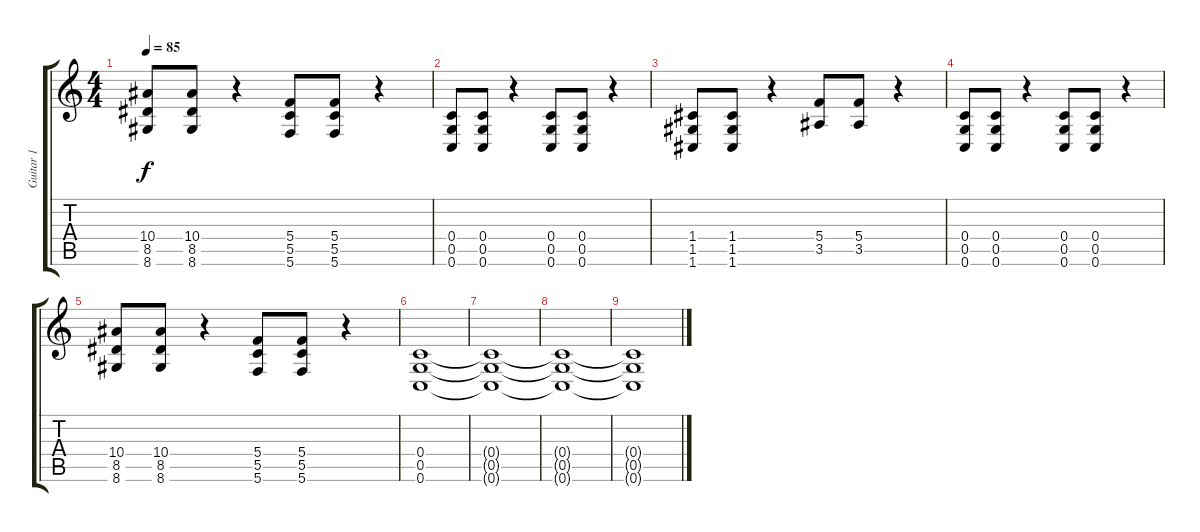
\track ("Guitar 1" "Guitar 1") {instrument distortionguitar}
\staff {score tabs}
\tuning (D4 A3 F3 C3 G2 C2) {hide}
\ts (4 4)
\tempo 85
\clef g2
\ks c
(10.4 8.5 8.6).8{dy f} (10.4 8.5 8.6).8 r.4 (5.4 5.5 5.6).8 (5.4 5.5 5.6).8 r.4 |
(0.4 0.5 0.6).8 (0.4 0.5 0.6).8 r.4 (0.4 0.5 0.6).8 (0.4 0.5 0.6).8 r.4 |
(1.4 1.5 1.6).8 (1.4 1.5 1.6).8 r.4 (5.4 3.5).8 (5.4 3.5).8 r.4 |
(0.4 0.5 0.6).8 (0.4 0.5 0.6).8 r.4 (0.4 0.5 0.6).8 (0.4 0.5 0.6).8 r.4 |
(10.4 8.5 8.6).8 (10.4 8.5 8.6).8 r.4 (5.4 5.5 5.6).8 (5.4 5.5 5.6).8 r.4 |
(0.4 0.5 0.6).1{volume 0} |
(0.4{t} 0.5{t} 0.6{t}).1 |
(0.4{t} 0.5{t} 0.6{t}).1 |
(0.4{t} 0.5{t} 0.6{t}).1
